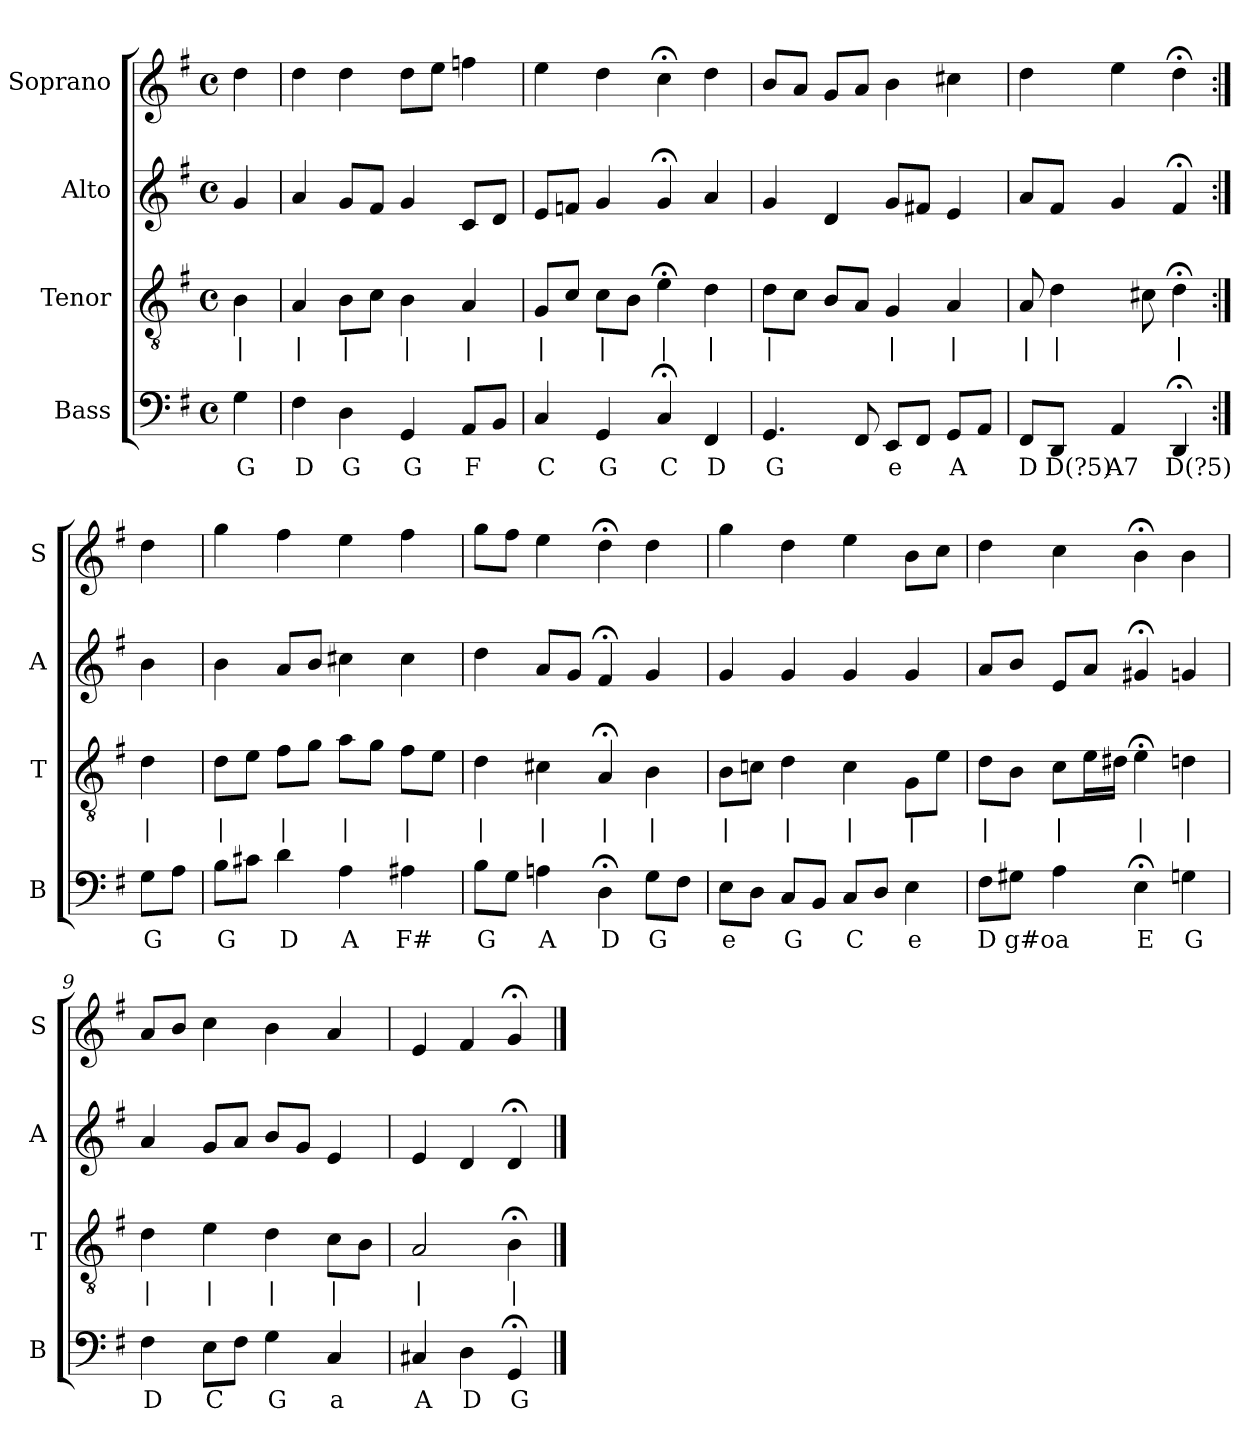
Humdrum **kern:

**kern	**text	**kern	**text	**kern	**kern
*part4	*part4	*part3	*part3	*part2	*part1
*staff4	*staff4	*staff3	*staff3	*staff2	*staff1
*I"Bass	*	*I"Tenor	*	*I"Alto	*I"Soprano
*I'B	*	*I'T	*	*I'A	*I'S
*clefF4	*	*clefGv2	*	*clefG2	*clefG2
*k[f#]	*	*k[f#]	*	*k[f#]	*k[f#]
*G:	*	*G:	*	*G:	*G:
*M4/4	*	*M4/4	*	*M4/4	*M4/4
*met(c)	*	*met(c)	*	*met(c)	*met(c)
*MM100	*	*MM100	*	*MM100	*MM100
=	=	=	=	=	=
4G	G	4B	|	4g	4dd
=1	=1	=1	=1	=1	=1
4F#	D	4A	|	4a	4dd
4D	G	8BL	|	8gL	4dd
.	.	8cJ	.	8f#J	.
4GG	G	4B	|	4g	8ddL
.	.	.	.	.	8eeJ
8AAL	F	4A	|	8cL	4ffn
8BBJ	.	.	.	8dJ	.
=2	=2	=2	=2	=2	=2
4C	C	8GL	|	8eL	4ee
.	.	8cJ	.	8fnJ	.
4GG	G	8cL	|	4g	4dd
.	.	8BJ	.	.	.
4C;<	C	4e;<	|	4g;<	4cc;<
4FF#	D	4d	|	4a	4dd
=3	=3	=3	=3	=3	=3
4.GG	G	8dL	|	4g	8bL
.	.	8cJ	.	.	8aJ
.	.	8BL	.	4d	8gL
8FF#	.	8AJ	.	.	8aJ
8EEL	e	4G	|	8gL	4b
8FF#J	.	.	.	8f#XJ	.
8GGL	A	4A	|	4e	4cc#X
8AAJ	.	.	.	.	.
=4	=4	=4	=4	=4	=4
8FF#L	D	8A	|	8aL	4dd
8DDJ	D(?5)	4d	|	8f#J	.
4AA	A7	.	.	4g	4ee
.	.	8c#X	.	.	.
4DD;<	D(?5)	4d;<	|	4f#;<	4dd;<
=:|!	=:|!	=:|!	=:|!	=:|!	=:|!
8GL	G	4d	|	4b	4dd
8AJ	.	.	.	.	.
=5	=5	=5	=5	=5	=5
8BL	G	8dL	|	4b	4gg
8c#XJ	.	8eJ	.	.	.
4d	D	8f#L	|	8aL	4ff#
.	.	8gJ	.	8bJ	.
4A	A	8aL	|	4cc#X	4ee
.	.	8gJ	.	.	.
4A#X	F#	8f#L	|	4cc#	4ff#
.	.	8eJ	.	.	.
=6	=6	=6	=6	=6	=6
8BL	G	4d	|	4dd	8ggL
8GJ	.	.	.	.	8ff#J
4An	A	4c#X	|	8aL	4ee
.	.	.	.	8gJ	.
4D;<	D	4A;<	|	4f#;<	4dd;<
8GL	G	4B	|	4g	4dd
8F#J	.	.	.	.	.
=7	=7	=7	=7	=7	=7
8EL	e	8BL	|	4g	4gg
8DJ	.	8cnJ	.	.	.
8CL	G	4d	|	4g	4dd
8BBJ	.	.	.	.	.
8CL	C	4c	|	4g	4ee
8DJ	.	.	.	.	.
4E	e	8GL	|	4g	8bL
.	.	8eJ	.	.	8ccJ
=8	=8	=8	=8	=8	=8
8F#L	D	8dL	|	8aL	4dd
8G#XJ	g#o	8BJ	.	8bJ	.
4A	a	8cL	|	8eL	4cc
.	.	16eL	.	8aJ	.
.	.	16d#XJJ	.	.	.
4E;<	E	4e;<	|	4g#X;<	4b;<
4Gn	G	4dn	|	4gn	4b
=9	=9	=9	=9	=9	=9
4F#	D	4d	|	4a	8aL
.	.	.	.	.	8bJ
8EL	C	4e	|	8gL	4cc
8F#J	.	.	.	8aJ	.
4G	G	4d	|	8bL	4b
.	.	.	.	8gJ	.
4C	a	8cL	|	4e	4a
.	.	8BJ	.	.	.
=10	=10	=10	=10	=10	=10
4C#X	A	2A	|	4e	4e
4D	D	.	.	4d	4f#
4GG;<	G	4B;<	|	4d;<	4g;<
==	==	==	==	==	==
*-	*-	*-	*-	*-	*-
